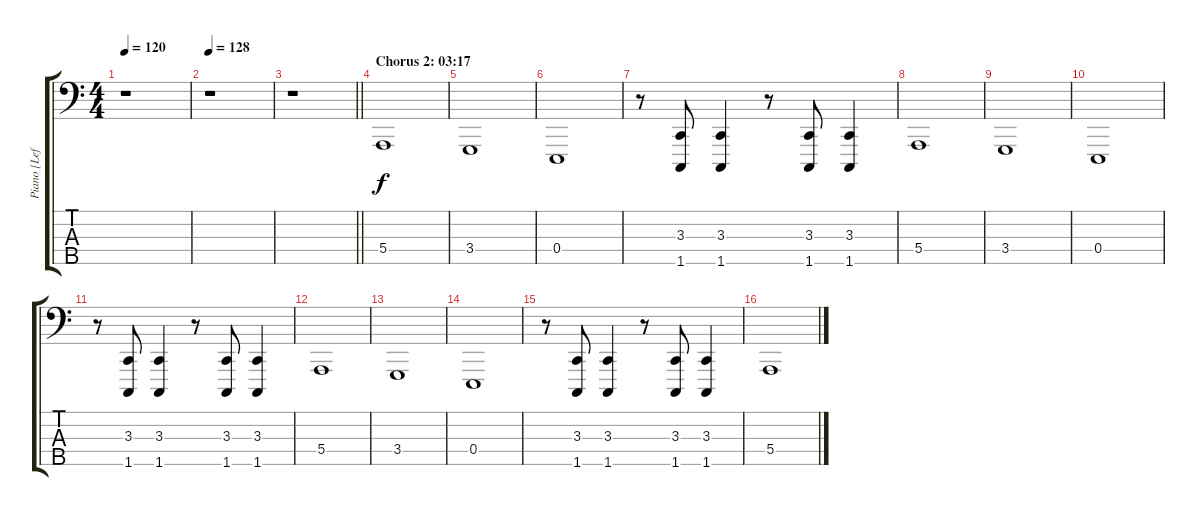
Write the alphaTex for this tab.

\track ("Piano [Left Hand]" "Piano [Lef") {instrument acousticgrandpiano}
\staff {score tabs}
\tuning (G2 D2 A1 E1 B0) {hide}
\ts (4 4)
\tempo 120
\clef f4
\ks c
r.1{dy f} |
\tempo 128
r.1 |
\barLineRight lightlight
r.1 |
\section ("" "Chorus 2: 03:17")
5.4.1 |
3.4.1 |
0.4.1 |
r.8 (3.3 1.5).8 (3.3 1.5).4 r.8 (3.3 1.5).8 (3.3 1.5).4 |
5.4.1 |
3.4.1 |
0.4.1 |
r.8 (3.3 1.5).8 (3.3 1.5).4 r.8 (3.3 1.5).8 (3.3 1.5).4 |
5.4.1 |
3.4.1 |
0.4.1 |
r.8 (3.3 1.5).8 (3.3 1.5).4 r.8 (3.3 1.5).8 (3.3 1.5).4 |
5.4.1
